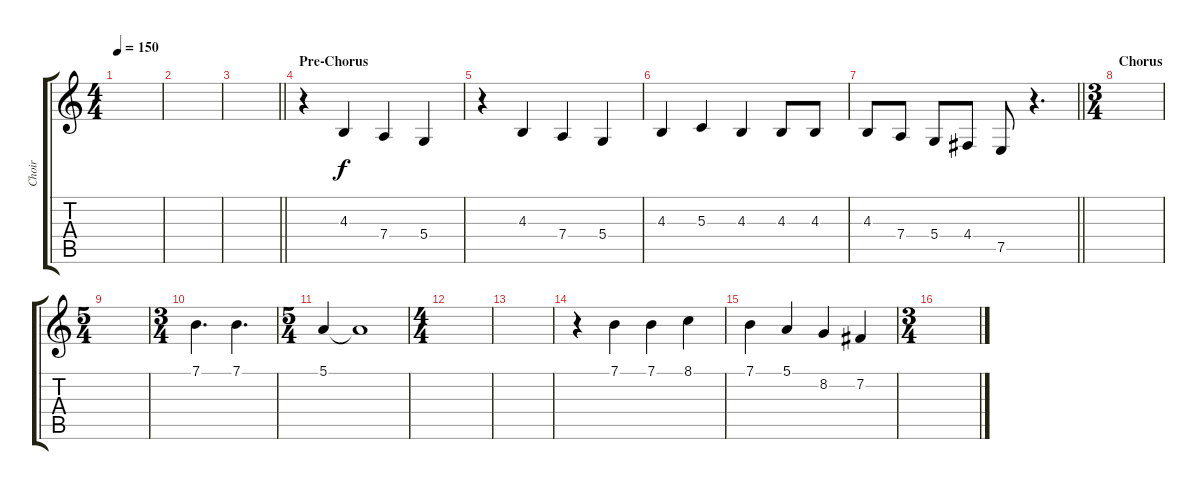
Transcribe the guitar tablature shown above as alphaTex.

\track ("Choir" "Choir") {instrument flute}
\staff {score tabs}
\tuning (E4 B3 G3 D3 A2 E2) {hide}
\ts (4 4)
\tempo 150
\clef g2
\ks c
|
|
\barLineRight lightlight
|
\section ("" "Pre-Chorus")
r.4 4.3.4 7.4.4 5.4.4 |
r.4 4.3.4 7.4.4 5.4.4 |
4.3.4 5.3.4 4.3.4 4.3.8 4.3.8 |
\barLineRight lightlight
4.3.8 7.4.8 5.4.8 4.4.8 7.5.8 r.4{d} |
\ts (3 4)
\section ("" "Chorus")
|
\ts (5 4)
|
\ts (3 4)
7.1.4{d} 7.1.4{d} |
\ts (5 4)
5.1.4 5.1{t}.1 |
\ts (4 4)
|
|
r.4 7.1.4 7.1.4 8.1.4 |
7.1.4 5.1.4 8.2.4 7.2.4 |
\ts (3 4)
